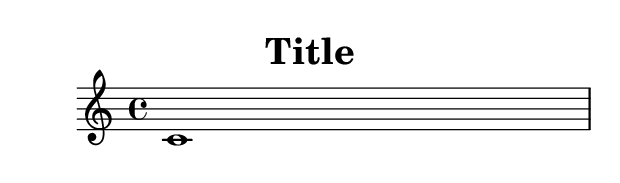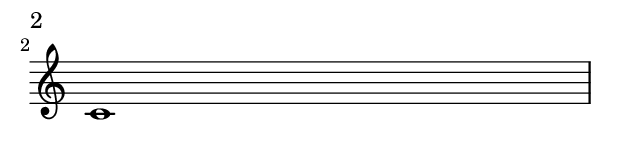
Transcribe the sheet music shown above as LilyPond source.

\version "2.14.0"

#(set-default-paper-size "a6")

\book {

  \header {
    texidoc = "@code{top-markup-spacing} controls the spacing from
the top of the printable area (i.e. the bottom of the top margin)
to a title or markup, when it is the first item on a page."
    title = "Title"
  }

  \paper {
    top-markup-spacing = #'((minimum-distance . 30))
    ragged-bottom = ##t
  }

  { c'1 \pageBreak c'1 }
}
